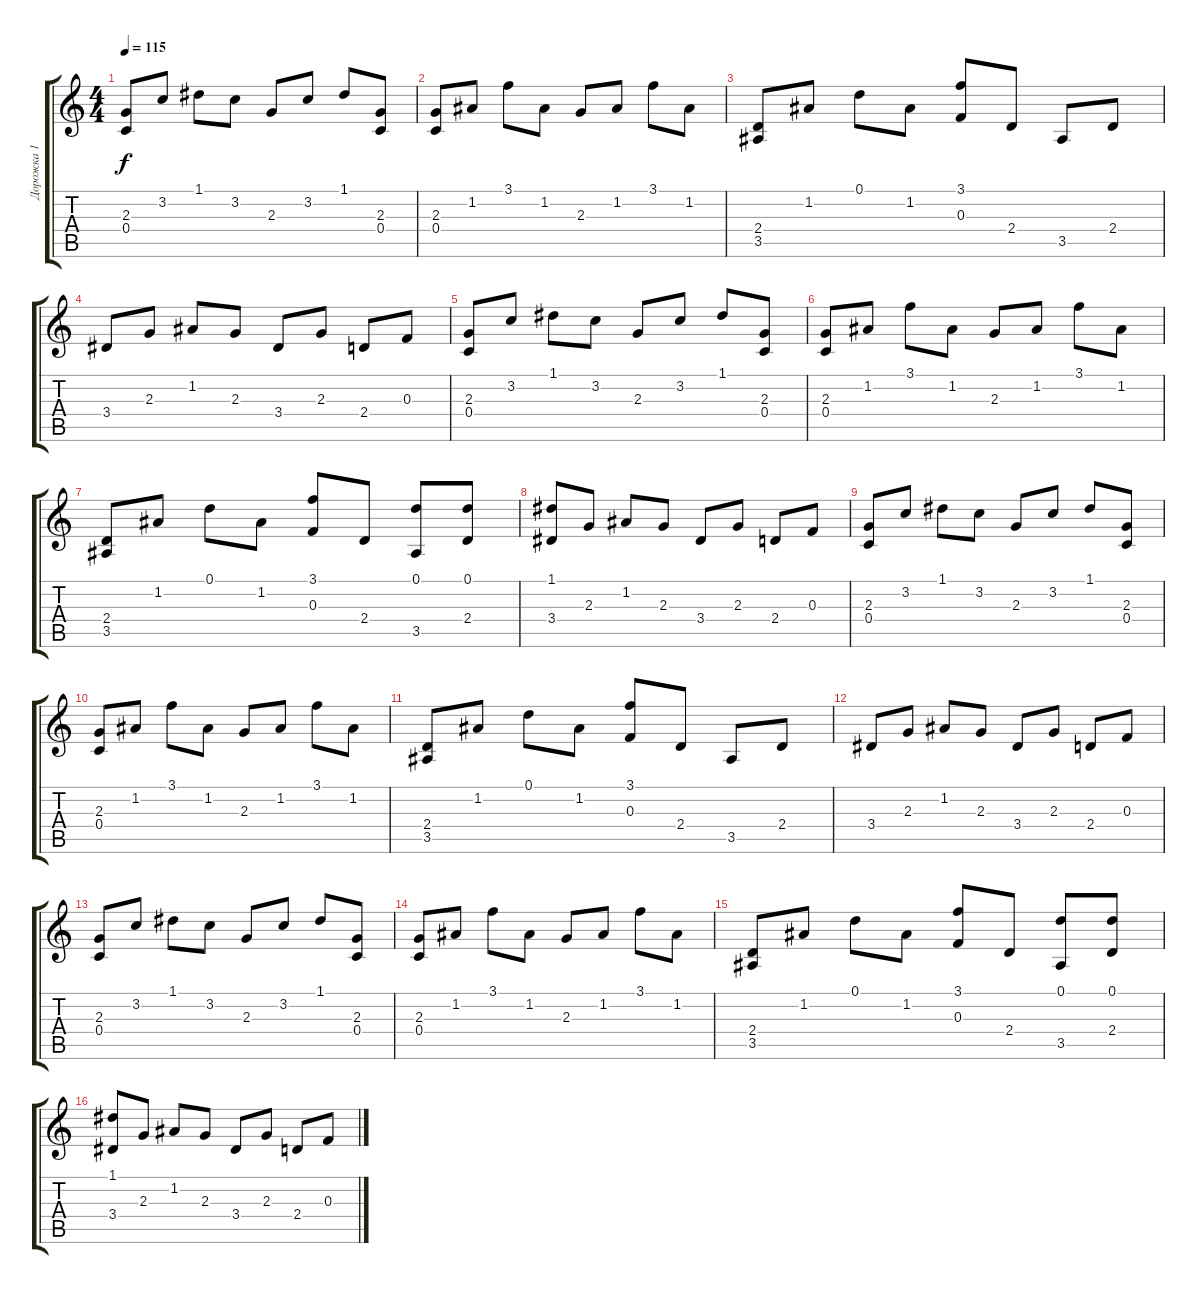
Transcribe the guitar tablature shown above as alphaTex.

\track ("Дорожка 1" "Дорожка 1") {instrument acousticguitarnylon}
\staff {score tabs}
\tuning (D4 A3 F3 C3 G2 D2) {hide}
\ts (4 4)
\tempo 115
\clef g2
\ks c
(2.3 0.4).8{dy f instrument acousticguitarnylon} 3.2.8 1.1.8 3.2.8 2.3.8 3.2.8 1.1.8 (2.3 0.4).8 |
(2.3 0.4).8 1.2.8 3.1.8 1.2.8 2.3.8 1.2.8 3.1.8 1.2.8 |
(2.4 3.5).8 1.2.8 0.1.8 1.2.8 (3.1 0.3).8 2.4.8 3.5.8 2.4.8 |
3.4.8 2.3.8 1.2.8 2.3.8 3.4.8 2.3.8 2.4.8 0.3.8 |
(2.3 0.4).8 3.2.8 1.1.8 3.2.8 2.3.8 3.2.8 1.1.8 (2.3 0.4).8 |
(2.3 0.4).8 1.2.8 3.1.8 1.2.8 2.3.8 1.2.8 3.1.8 1.2.8 |
(2.4 3.5).8 1.2.8 0.1.8 1.2.8 (3.1 0.3).8 2.4.8 (0.1 3.5).8 (0.1 2.4).8 |
(1.1 3.4).8 2.3.8 1.2.8 2.3.8 3.4.8 2.3.8 2.4.8 0.3.8 |
(2.3 0.4).8 3.2.8 1.1.8 3.2.8 2.3.8 3.2.8 1.1.8 (2.3 0.4).8 |
(2.3 0.4).8 1.2.8 3.1.8 1.2.8 2.3.8 1.2.8 3.1.8 1.2.8 |
(2.4 3.5).8 1.2.8 0.1.8 1.2.8 (3.1 0.3).8 2.4.8 3.5.8 2.4.8 |
3.4.8 2.3.8 1.2.8 2.3.8 3.4.8 2.3.8 2.4.8 0.3.8 |
(2.3 0.4).8 3.2.8 1.1.8 3.2.8 2.3.8 3.2.8 1.1.8 (2.3 0.4).8 |
(2.3 0.4).8 1.2.8 3.1.8 1.2.8 2.3.8 1.2.8 3.1.8 1.2.8 |
(2.4 3.5).8 1.2.8 0.1.8 1.2.8 (3.1 0.3).8 2.4.8 (0.1 3.5).8 (0.1 2.4).8 |
(1.1 3.4).8 2.3.8 1.2.8 2.3.8 3.4.8 2.3.8 2.4.8 0.3.8
